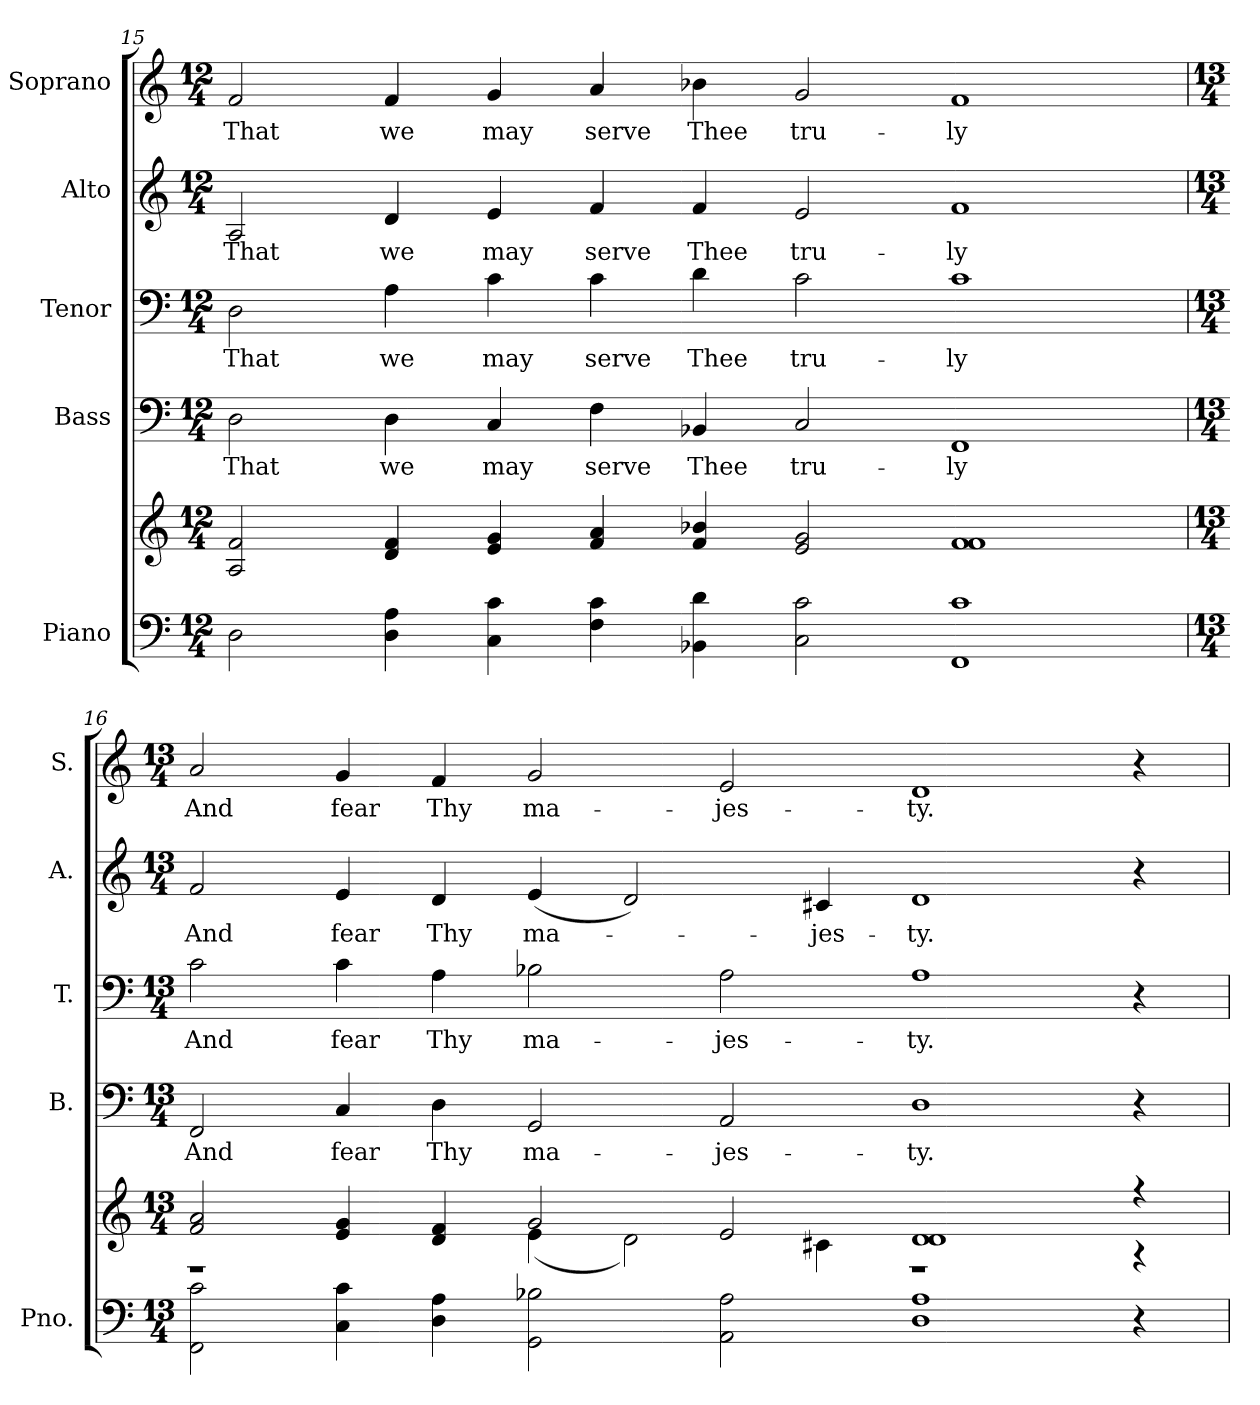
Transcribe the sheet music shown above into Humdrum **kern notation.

**kern	**kern	**kern	**text	**kern	**text	**kern	**text	**kern	**text
*part5	*part5	*part4	*part4	*part3	*part3	*part2	*part2	*part1	*part1
*staff6	*staff5	*staff4	*staff4	*staff3	*staff3	*staff2	*staff2	*staff1	*staff1
*I"Piano	*	*I"Bass	*	*I"Tenor	*	*I"Alto	*	*I"Soprano	*
*I'Pno.	*	*I'B.	*	*I'T.	*	*I'A.	*	*I'S.	*
!!LO:PB:g=z
*clefF4	*clefG2	*clefF4	*	*clefF4	*	*clefG2	*	*clefG2	*
*k[]	*k[]	*k[]	*	*k[]	*	*k[]	*	*k[]	*
*C:	*C:	*C:	*	*C:	*	*C:	*	*C:	*
*M12/4	*M12/4	*M12/4	*	*M12/4	*	*M12/4	*	*M12/4	*
=15	=15	=15	=15	=15	=15	=15	=15	=15	=15
!	!	!	!LO:LY:b:color=#000000	!	!	!	!	!	!
!	!	!	!	!	!LO:LY:b:color=#000000	!	!	!	!
!	!	!	!	!	!	!	!LO:LY:b:color=#000000	!	!
!	!	!	!	!	!	!	!	!	!LO:LY:b:color=#000000
2Di\	2Ai/ 2fi	2Di\	That	2Di\	That	2Ai/	That	2fi/	That
!	!	!	!LO:LY:b:color=#000000	!	!	!	!	!	!
!	!	!	!	!	!LO:LY:b:color=#000000	!	!	!	!
!	!	!	!	!	!	!	!LO:LY:b:color=#000000	!	!
!	!	!	!	!	!	!	!	!	!LO:LY:b:color=#000000
4Di\ 4Ai	4di/ 4fi	4Di\	we	4Ai\	we	4di/	we	4fi/	we
!	!	!	!LO:LY:b:color=#000000	!	!	!	!	!	!
!	!	!	!	!	!LO:LY:b:color=#000000	!	!	!	!
!	!	!	!	!	!	!	!LO:LY:b:color=#000000	!	!
!	!	!	!	!	!	!	!	!	!LO:LY:b:color=#000000
4Ci\ 4ci	4ei/ 4gi	4Ci/	may	4ci\	may	4ei/	may	4gi/	may
!	!	!	!LO:LY:b:color=#000000	!	!	!	!	!	!
!	!	!	!	!	!LO:LY:b:color=#000000	!	!	!	!
!	!	!	!	!	!	!	!LO:LY:b:color=#000000	!	!
!	!	!	!	!	!	!	!	!	!LO:LY:b:color=#000000
4Fi\ 4ci	4fi/ 4ai	4Fi\	serve	4ci\	serve	4fi/	serve	4ai/	serve
!	!	!	!LO:LY:b:color=#000000	!	!	!	!	!	!
!	!	!	!	!	!LO:LY:b:color=#000000	!	!	!	!
!	!	!	!	!	!	!	!LO:LY:b:color=#000000	!	!
!	!	!	!	!	!	!	!	!	!LO:LY:b:color=#000000
4BB-Xi\ 4di	4fi/ 4b-Xi	4BB-Xi/	Thee	4di\	Thee	4fi/	Thee	4b-Xi\	Thee
!	!	!	!LO:LY:b:color=#000000	!	!	!	!	!	!
!	!	!	!	!	!LO:LY:b:color=#000000	!	!	!	!
!	!	!	!	!	!	!	!LO:LY:b:color=#000000	!	!
!	!	!	!	!	!	!	!	!	!LO:LY:b:color=#000000
2Ci\ 2ci	2ei/ 2gi	2Ci/	tru-	2ci\	tru-	2ei/	tru-	2gi/	tru-
!	!	!	!LO:LY:b:color=#000000	!	!	!	!	!	!
!	!	!	!	!	!LO:LY:b:color=#000000	!	!	!	!
!	!	!	!	!	!	!	!LO:LY:b:color=#000000	!	!
!	!	!	!	!	!	!	!	!	!LO:LY:b:color=#000000
1FFi 1ci	1fi 1fi	1FFi	-ly	1ci	-ly	1fi	-ly	1fi	-ly
!!LO:PB:g=z
=16	=16	=16	=16	=16	=16	=16	=16	=16	=16
*M13/4	*M13/4	*M13/4	*	*M13/4	*	*M13/4	*	*M13/4	*
*	*^	*	*	*	*	*	*	*	*
!	!	!	!	!LO:LY:b:color=#000000	!	!	!	!	!	!
!	!	!	!	!	!	!LO:LY:b:color=#000000	!	!	!	!
!	!	!	!	!	!	!	!	!LO:LY:b:color=#000000	!	!
!	!	!	!	!	!	!	!	!	!	!LO:LY:b:color=#000000
2FFi\ 2ci	2fi/ 2ai	1r	2FFi/	And	2ci\	And	2fi/	And	2ai/	And
!	!	!	!	!LO:LY:b:color=#000000	!	!	!	!	!	!
!	!	!	!	!	!	!LO:LY:b:color=#000000	!	!	!	!
!	!	!	!	!	!	!	!	!LO:LY:b:color=#000000	!	!
!	!	!	!	!	!	!	!	!	!	!LO:LY:b:color=#000000
4Ci\ 4ci	4ei/ 4gi	.	4Ci/	fear	4ci\	fear	4ei/	fear	4gi/	fear
!	!	!	!	!LO:LY:b:color=#000000	!	!	!	!	!	!
!	!	!	!	!	!	!LO:LY:b:color=#000000	!	!	!	!
!	!	!	!	!	!	!	!	!LO:LY:b:color=#000000	!	!
!	!	!	!	!	!	!	!	!	!	!LO:LY:b:color=#000000
4Di\ 4Ai	4di/ 4fi	.	4Di\	Thy	4Ai\	Thy	4di/	Thy	4fi/	Thy
!	!	!	!	!LO:LY:b:color=#000000	!	!	!	!	!	!
!	!	!	!	!	!	!LO:LY:b:color=#000000	!	!	!	!
!	!	!	!	!	!	!	!	!LO:LY:b:color=#000000	!	!
!	!	!	!	!	!	!	!	!	!	!LO:LY:b:color=#000000
2GGi\ 2B-Xi	2gi/	(4ei\	2GGi/	ma-	2B-Xi\	ma-	(4ei/	ma-	2gi/	ma-
.	.	2di\)	.	.	.	.	2di/)	.	.	.
!	!	!	!	!LO:LY:b:color=#000000	!	!	!	!	!	!
!	!	!	!	!	!	!LO:LY:b:color=#000000	!	!	!	!
!	!	!	!	!	!	!	!	!	!	!LO:LY:b:color=#000000
2AAi\ 2Ai	2ei/	.	2AAi/	-jes-	2Ai\	-jes-	.	.	2ei/	-jes-
!	!	!	!	!	!	!	!	!LO:LY:b:color=#000000	!	!
.	.	4c#Xi\	.	.	.	.	4c#Xi/	-jes-	.	.
!	!	!	!	!LO:LY:b:color=#000000	!	!	!	!	!	!
!	!	!	!	!	!	!LO:LY:b:color=#000000	!	!	!	!
!	!	!	!	!	!	!	!	!LO:LY:b:color=#000000	!	!
!	!	!	!	!	!	!	!	!	!	!LO:LY:b:color=#000000
1Di 1Ai	1di 1di	1r	1Di	-ty.	1Ai	-ty.	1di	-ty.	1di	-ty.
4r	4r	4r	4r	.	4r	.	4r	.	4r	.
*	*v	*v	*	*	*	*	*	*	*	*
=	=	=	=	=	=	=	=	=	=
*-	*-	*-	*-	*-	*-	*-	*-	*-	*-
